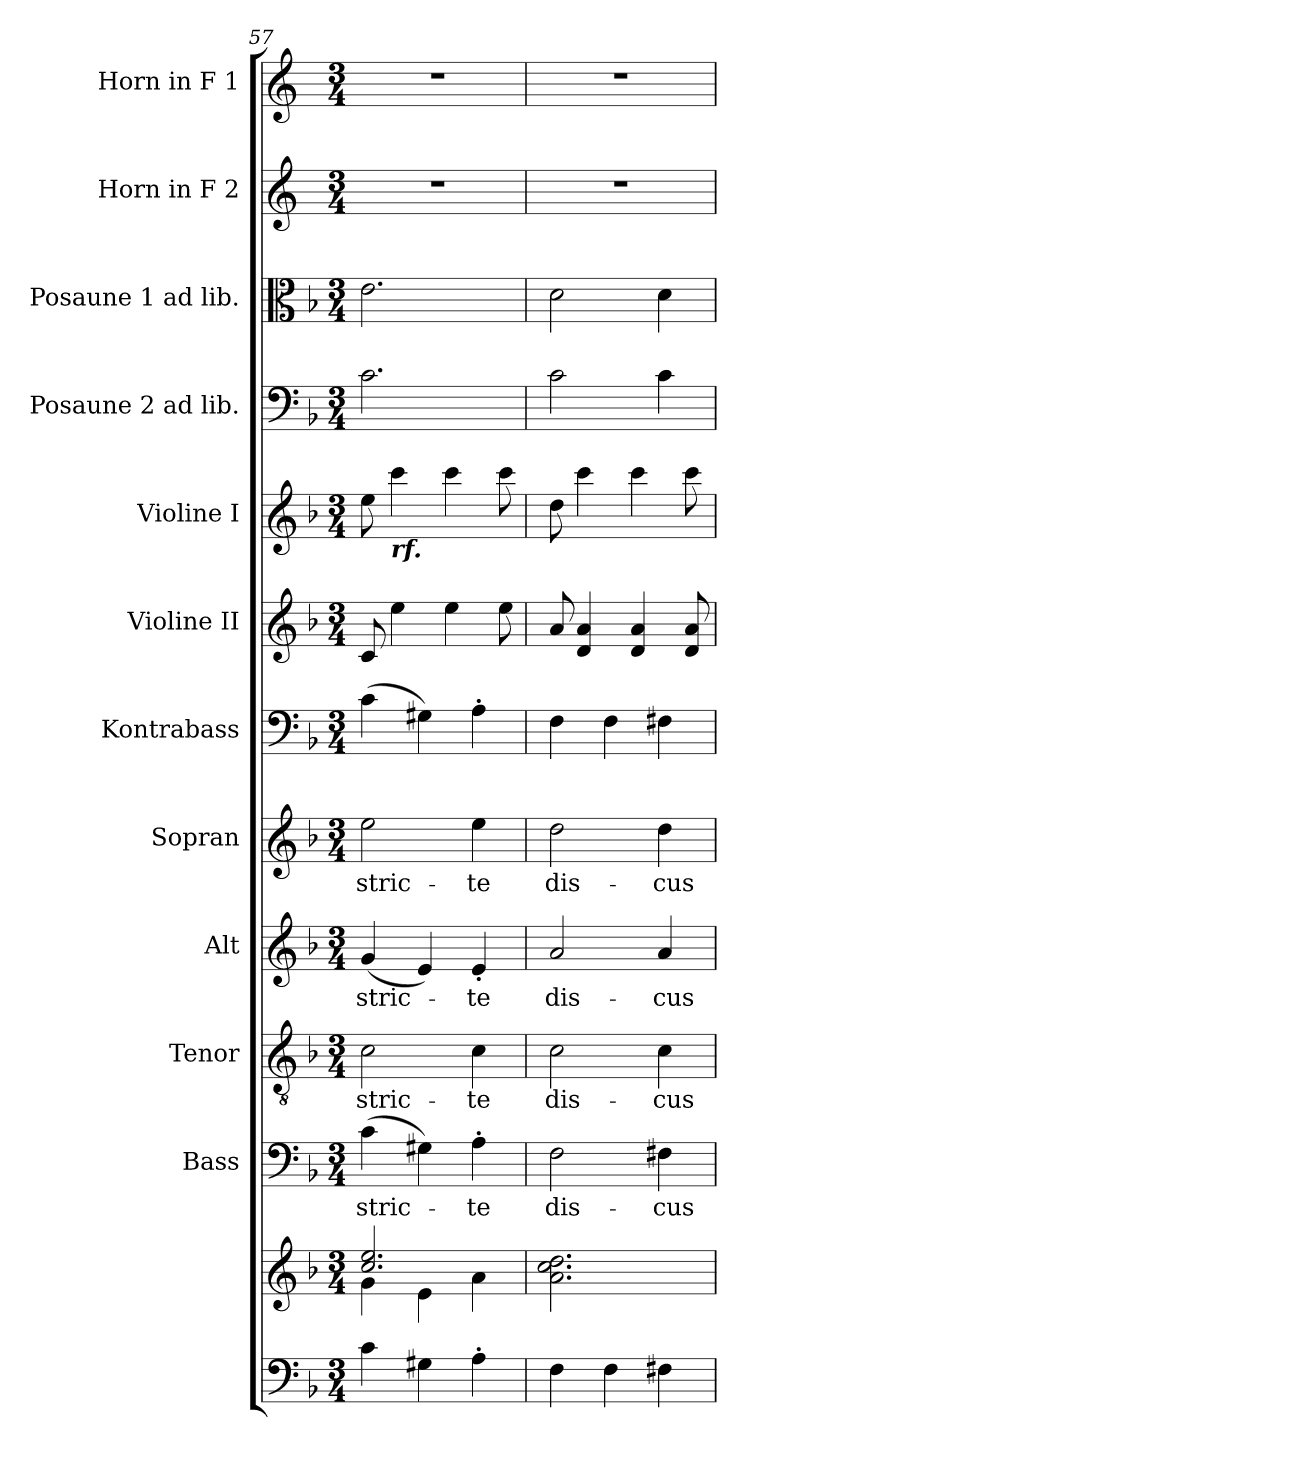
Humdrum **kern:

**kern	**kern	**kern	**text	**kern	**text	**kern	**text	**kern	**text	**kern	**kern	**kern	**kern	**kern	**kern	**kern
*part12	*part12	*part11	*part11	*part10	*part10	*part9	*part9	*part8	*part8	*part7	*part6	*part5	*part4	*part3	*part2	*part1
*staff13	*staff12	*staff11	*staff11	*staff10	*staff10	*staff9	*staff9	*staff8	*staff8	*staff7	*staff6	*staff5	*staff4	*staff3	*staff2	*staff1
*	*	*I"Bass	*	*I"Tenor	*	*I"Alt	*	*I"Sopran	*	*I"Kontrabass	*I"Violine II	*I"Violine I	*I"Posaune 2 ad lib.	*I"Posaune 1 ad lib.	*I"Horn in F 2	*I"Horn in F 1
*	*	*I'B.	*	*I'T.	*	*I'A.	*	*I'S.	*	*I'Kb.	*I'Vl. II	*I'Vl. I	*I'Pos. 2	*I'Pos. 1	*I'Hrn. F 2	*I'Hrn. F 1
*clefF4	*clefG2	*clefF4	*	*clefGv2	*	*clefG2	*	*clefG2	*	*clefF4	*clefG2	*clefG2	*clefF4	*clefC3	*clefG2	*clefG2
*	*	*	*	*	*	*	*	*	*	*ITrd7c12	*	*	*	*	*ITrd4c7	*ITrd4c7
*k[b-]	*k[b-]	*k[b-]	*	*k[b-]	*	*k[b-]	*	*k[b-]	*	*k[b-]	*k[b-]	*k[b-]	*k[b-]	*k[b-]	*k[b-]	*k[b-]
*F:	*F:	*F:	*	*F:	*	*F:	*	*F:	*	*F:	*F:	*F:	*F:	*F:	*F:	*F:
*M3/4	*M3/4	*M3/4	*	*M3/4	*	*M3/4	*	*M3/4	*	*M3/4	*M3/4	*M3/4	*M3/4	*M3/4	*M3/4	*M3/4
=57	=57	=57	=57	=57	=57	=57	=57	=57	=57	=57	=57	=57	=57	=57	=57	=57
*	*^	*	*	*	*	*	*	*	*	*	*	*	*	*	*	*
!	!	!	!	!LO:LY:b	!	!LO:LY:b	!	!LO:LY:b	!	!LO:LY:b	!	!	!	!	!	!	!
4c\	2.cc/ 2.ee/	4g\	(>4c\	stric-	2c\	stric-	(<4g/	stric-	2ee\	stric-	(>4C\	8c/	8ee\	2.c\	2.e\	2.r	2.r
!	!	!	!	!	!	!	!	!	!	!	!	!	!LO:TX:b:Bi:t=rf.	!	!	!	!
.	.	.	.	.	.	.	.	.	.	.	.	4ee\	4ccc\	.	.	.	.
4G#X\	.	4e\	4G#X\)	.	.	.	4e/)	.	.	.	4GG#X\)	.	.	.	.	.	.
.	.	.	.	.	.	.	.	.	.	.	.	4ee\	4ccc\	.	.	.	.
!	!	!	!	!LO:LY:b	!	!LO:LY:b	!	!LO:LY:b	!	!LO:LY:b	!	!	!	!	!	!	!
4A'>\	.	4a\	4A'>\	-te	4c\	-te	4e'</	-te	4ee\	-te	4AA'>\	.	.	.	.	.	.
.	.	.	.	.	.	.	.	.	.	.	.	8ee\	8ccc\	.	.	.	.
*	*v	*v	*	*	*	*	*	*	*	*	*	*	*	*	*	*	*
=58	=58	=58	=58	=58	=58	=58	=58	=58	=58	=58	=58	=58	=58	=58	=58	=58
!	!	!	!LO:LY:b	!	!LO:LY:b	!	!LO:LY:b	!	!LO:LY:b	!	!	!	!	!	!	!
4F\	2.a\ 2.cc\ 2.dd\	2F\	dis-	2c\	dis-	2a/	dis-	2dd\	dis-	4FF\	8a/	8dd\	2c\	2d\	2.r	2.r
.	.	.	.	.	.	.	.	.	.	.	4d/ 4a/	4ccc\	.	.	.	.
4F\	.	.	.	.	.	.	.	.	.	4FF\	.	.	.	.	.	.
.	.	.	.	.	.	.	.	.	.	.	4d/ 4a/	4ccc\	.	.	.	.
!	!	!	!LO:LY:b	!	!LO:LY:b	!	!LO:LY:b	!	!LO:LY:b	!	!	!	!	!	!	!
4F#X\	.	4F#X\	-cus-	4c\	-cus-	4a/	-cus-	4dd\	-cus-	4FF#X\	.	.	4c\	4d\	.	.
.	.	.	.	.	.	.	.	.	.	.	8d/ 8a/	8ccc\	.	.	.	.
=	=	=	=	=	=	=	=	=	=	=	=	=	=	=	=	=
*-	*-	*-	*-	*-	*-	*-	*-	*-	*-	*-	*-	*-	*-	*-	*-	*-
